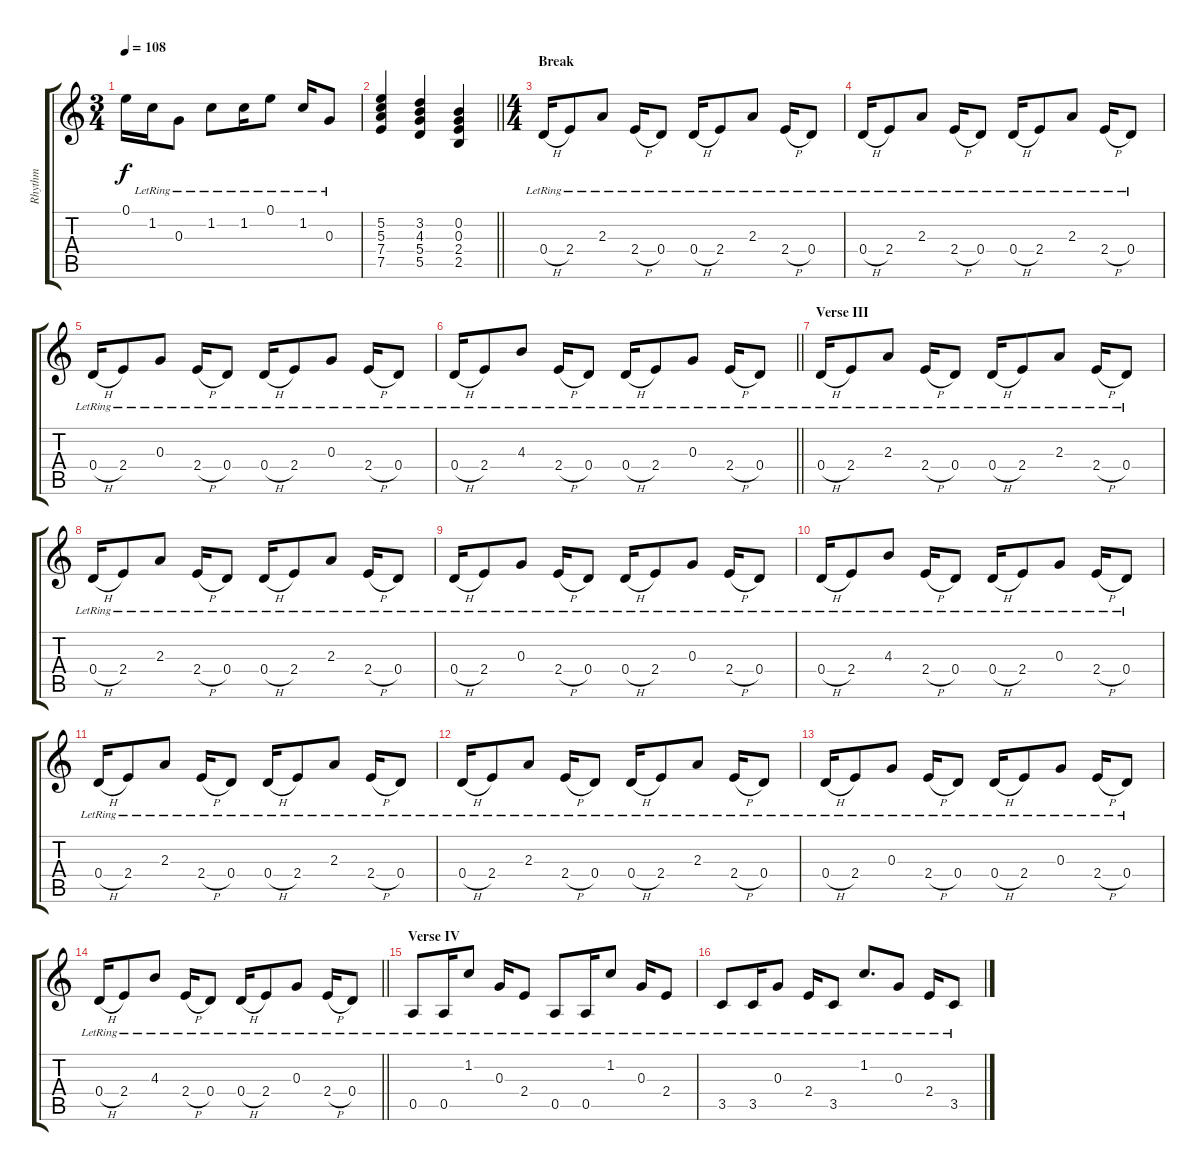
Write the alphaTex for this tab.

\track ("Rhythm" "Rhythm") {instrument acousticguitarsteel}
\staff {score tabs}
\tuning (E4 B3 G3 D3 A2 E2) {hide}
\ts (3 4)
\tempo 108
\clef g2
\ks c
0.1{t}.16{dy f} 1.2{lr}.16 0.3{lr}.8 1.2{lr}.8 1.2{lr}.16 0.1{lr}.8 1.2{lr}.16 0.3{lr}.8 |
\barLineRight lightlight
(5.2 5.3 7.4 7.5).4 (3.2 4.3 5.4 5.5).4 (0.2 0.3 2.4 2.5).4 |
\ts (4 4)
\section ("" "Break")
0.4{h lr}.16 2.4{lr}.8 2.3{lr}.8 2.4{h lr}.16 0.4{lr}.8 0.4{h lr}.16 2.4{lr}.8 2.3{lr}.8 2.4{h lr}.16 0.4{lr}.8 |
0.4{h lr}.16 2.4{lr}.8 2.3{lr}.8 2.4{h lr}.16 0.4{lr}.8 0.4{h lr}.16 2.4{lr}.8 2.3{lr}.8 2.4{h lr}.16 0.4{lr}.8 |
0.4{h lr}.16 2.4{lr}.8 0.3{lr}.8 2.4{h lr}.16 0.4{lr}.8 0.4{h lr}.16 2.4{lr}.8 0.3{lr}.8 2.4{h lr}.16 0.4{lr}.8 |
\barLineRight lightlight
0.4{h lr}.16 2.4{lr}.8 4.3{lr}.8 2.4{h lr}.16 0.4{lr}.8 0.4{h lr}.16 2.4{lr}.8 0.3{lr}.8 2.4{h lr}.16 0.4{lr}.8 |
\section ("" "Verse III")
0.4{h lr}.16 2.4{lr}.8 2.3{lr}.8 2.4{h lr}.16 0.4{lr}.8 0.4{h lr}.16 2.4{lr}.8 2.3{lr}.8 2.4{h lr}.16 0.4{lr}.8 |
0.4{h lr}.16 2.4{lr}.8 2.3{lr}.8 2.4{h lr}.16 0.4{lr}.8 0.4{h lr}.16 2.4{lr}.8 2.3{lr}.8 2.4{h lr}.16 0.4{lr}.8 |
0.4{h lr}.16 2.4{lr}.8 0.3{lr}.8 2.4{h lr}.16 0.4{lr}.8 0.4{h lr}.16 2.4{lr}.8 0.3{lr}.8 2.4{h lr}.16 0.4{lr}.8 |
0.4{h lr}.16 2.4{lr}.8 4.3{lr}.8 2.4{h lr}.16 0.4{lr}.8 0.4{h lr}.16 2.4{lr}.8 0.3{lr}.8 2.4{h lr}.16 0.4{lr}.8 |
0.4{h lr}.16 2.4{lr}.8 2.3{lr}.8 2.4{h lr}.16 0.4{lr}.8 0.4{h lr}.16 2.4{lr}.8 2.3{lr}.8 2.4{h lr}.16 0.4{lr}.8 |
0.4{h lr}.16 2.4{lr}.8 2.3{lr}.8 2.4{h lr}.16 0.4{lr}.8 0.4{h lr}.16 2.4{lr}.8 2.3{lr}.8 2.4{h lr}.16 0.4{lr}.8 |
0.4{h lr}.16 2.4{lr}.8 0.3{lr}.8 2.4{h lr}.16 0.4{lr}.8 0.4{h lr}.16 2.4{lr}.8 0.3{lr}.8 2.4{h lr}.16 0.4{lr}.8 |
\barLineRight lightlight
0.4{h lr}.16 2.4{lr}.8 4.3{lr}.8 2.4{h lr}.16 0.4{lr}.8 0.4{h lr}.16 2.4{lr}.8 0.3{lr}.8 2.4{h lr}.16 0.4{lr}.8 |
\section ("" "Verse IV")
0.5{lr}.8 0.5{lr}.16 1.2{lr}.8 0.3{lr}.16 2.4{lr}.8 0.5{lr}.8 0.5{lr}.16 1.2{lr}.8 0.3{lr}.16 2.4{lr}.8 |
3.5{lr}.8 3.5{lr}.16 0.3{lr}.8 2.4{lr}.16 3.5{lr}.8 1.2{lr}.8{d} 0.3{lr}.8 2.4{lr}.16 3.5{lr}.8
